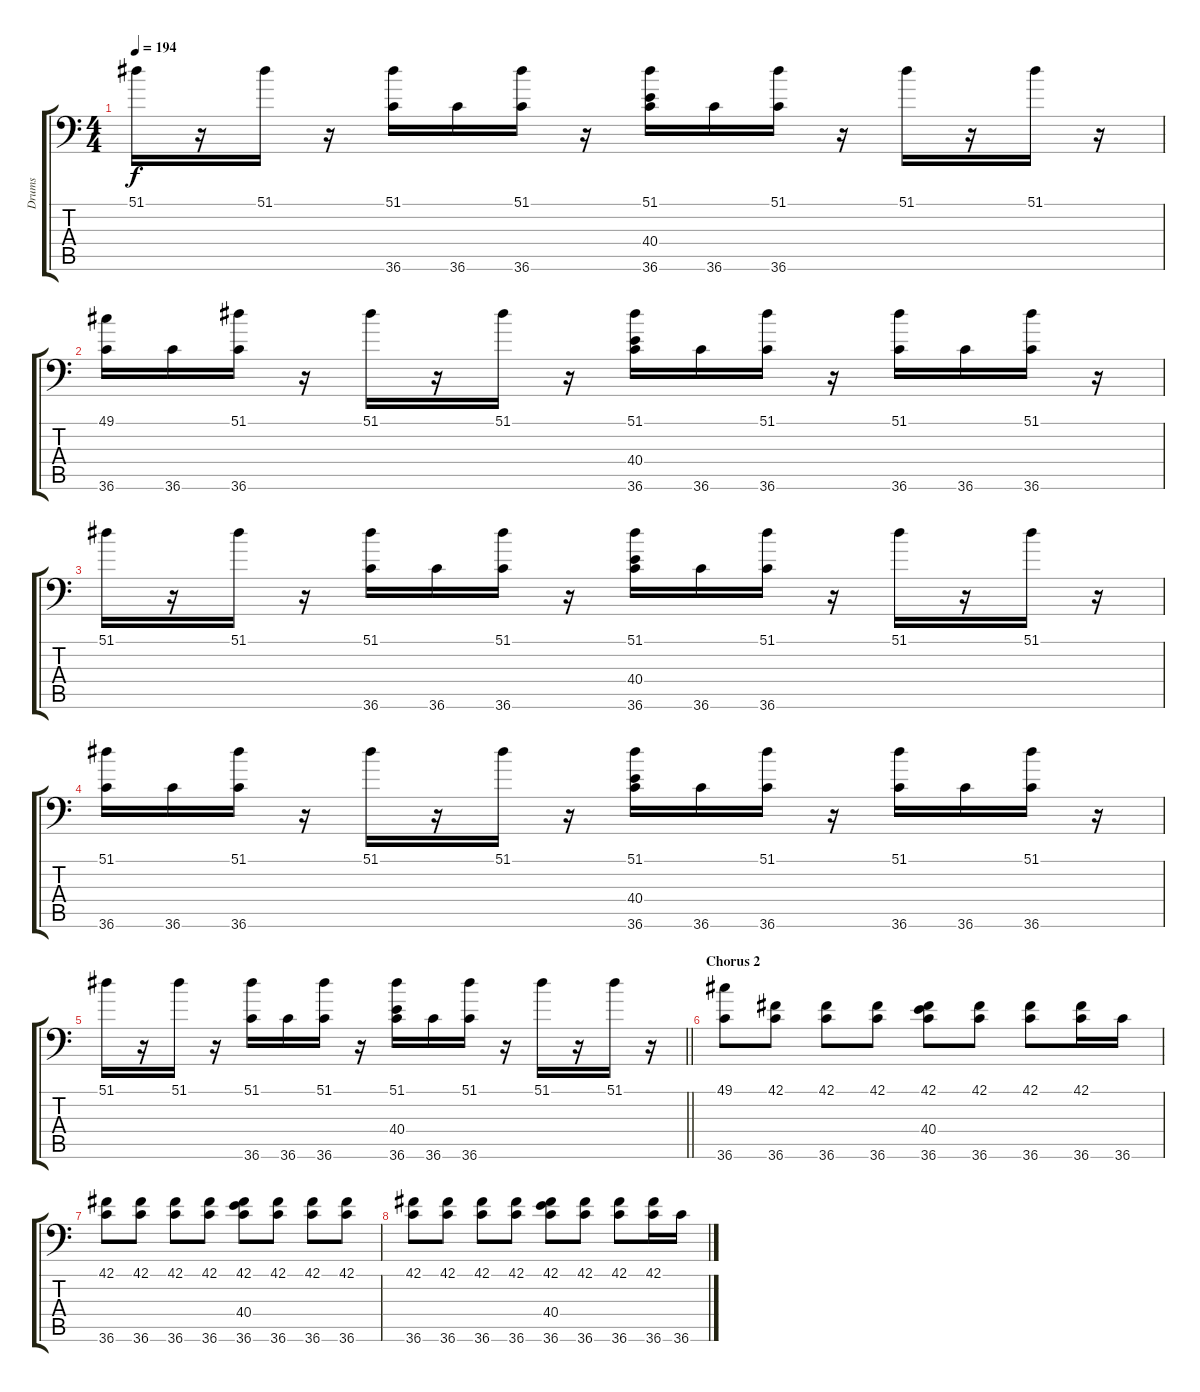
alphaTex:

\track ("Drums" "Drums") {instrument acousticgrandpiano}
\staff {score tabs}
\tuning (C-1 C-1 C-1 C-1 C-1 C-1) {hide}
\ts (4 4)
\tempo 194
\clef f4
\ks c
51.1.16{dy f} r.16 51.1.16 r.16 (51.1 36.6).16 36.6.16 (51.1 36.6).16 r.16 (51.1 40.4 36.6).16 36.6.16 (51.1 36.6).16 r.16 51.1.16 r.16 51.1.16 r.16 |
(49.1 36.6).16 36.6.16 (51.1 36.6).16 r.16 51.1.16 r.16 51.1.16 r.16 (51.1 40.4 36.6).16 36.6.16 (51.1 36.6).16 r.16 (51.1 36.6).16 36.6.16 (51.1 36.6).16 r.16 |
51.1.16 r.16 51.1.16 r.16 (51.1 36.6).16 36.6.16 (51.1 36.6).16 r.16 (51.1 40.4 36.6).16 36.6.16 (51.1 36.6).16 r.16 51.1.16 r.16 51.1.16 r.16 |
(51.1 36.6).16 36.6.16 (51.1 36.6).16 r.16 51.1.16 r.16 51.1.16 r.16 (51.1 40.4 36.6).16 36.6.16 (51.1 36.6).16 r.16 (51.1 36.6).16 36.6.16 (51.1 36.6).16 r.16 |
\barLineRight lightlight
51.1.16 r.16 51.1.16 r.16 (51.1 36.6).16 36.6.16 (51.1 36.6).16 r.16 (51.1 40.4 36.6).16 36.6.16 (51.1 36.6).16 r.16 51.1.16 r.16 51.1.16 r.16 |
\section ("" "Chorus 2")
(49.1 36.6).8 (42.1 36.6).8 (42.1 36.6).8 (42.1 36.6).8 (42.1 40.4 36.6).8 (42.1 36.6).8 (42.1 36.6).8 (42.1 36.6).16 36.6.16 |
(42.1 36.6).8 (42.1 36.6).8 (42.1 36.6).8 (42.1 36.6).8 (42.1 40.4 36.6).8 (42.1 36.6).8 (42.1 36.6).8 (42.1 36.6).8 |
(42.1 36.6).8 (42.1 36.6).8 (42.1 36.6).8 (42.1 36.6).8 (42.1 40.4 36.6).8 (42.1 36.6).8 (42.1 36.6).8 (42.1 36.6).16 36.6.16
